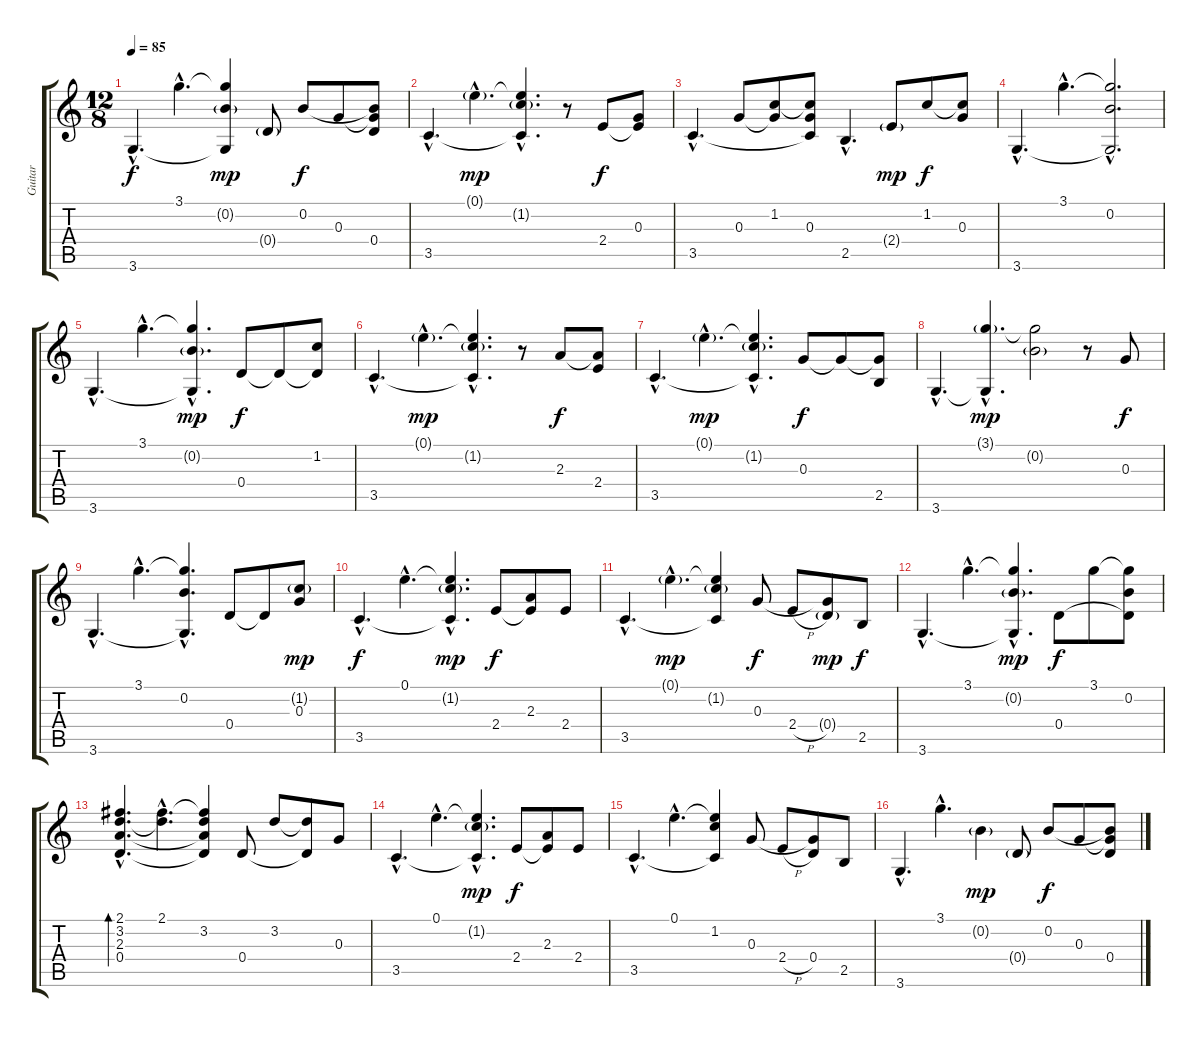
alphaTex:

\track ("Guitar" "Guitar") {instrument acousticguitarsteel}
\staff {score tabs}
\tuning (E4 B3 G3 D3 A2 E2) {hide}
\ts (12 8)
\tempo 85
\clef g2
\ks c
3.6{hac}.4{d dy f instrument acousticguitarsteel} 3.1{hac}.4{d} (3.1{t} 0.2{g} 3.6{t}).4{dy mp} 0.4{g}.8 0.2.8{dy f} 0.3.8 (0.2{t} 0.3{t} 0.4).8 |
3.5{hac}.4{d} 0.1{g hac}.4{d dy mp} (0.1{hac t} 1.2{g hac} 3.5{hac t}).4{d} r.8 2.4.8{dy f} (0.3 2.4{t}).8 |
3.5{hac}.4{d} 0.3.8 (1.2 0.3{t}).8 (1.2{t} 0.3 3.5{t}).8 2.5{hac}.4{d} 2.4{g}.8{dy mp} 1.2.8{dy f} (1.2{t} 0.3).8 |
3.6{hac}.4{d} 3.1{hac}.4{d} (3.1{hac t} 0.2{hac} 3.6{hac t}).2{d} |
3.6{hac}.4{d} 3.1{hac}.4{d} (3.1{hac t} 0.2{g hac} 3.6{hac t}).4{d dy mp} 0.4.8{dy f} 0.4{t}.8 (1.2 0.4{t}).8 |
3.5{hac}.4{d} 0.1{g hac}.4{d dy mp} (0.1{hac t} 1.2{g hac} 3.5{hac t}).4{d} r.8 2.3.8{dy f} (2.3{t} 2.4).8 |
3.5{hac}.4{d} 0.1{g hac}.4{d dy mp} (0.1{hac t} 1.2{g hac} 3.5{hac t}).4{d} 0.3.8{dy f} 0.3{t}.8 (0.3{t} 2.5).8 |
3.6{hac}.4{d} (3.1{g hac} 3.6{hac t}).4{d dy mp} (3.1{t} 0.2{g}).2 r.8 0.3.8{dy f} |
3.6{hac}.4{d} 3.1{hac}.4{d} (3.1{hac t} 0.2{hac} 3.6{hac t}).4{d} 0.4.8 0.4{t}.8 (1.2{g} 0.3).8{dy mp} |
3.5{hac}.4{d dy f} 0.1{hac}.4{d} (0.1{hac t} 1.2{g hac} 3.5{hac t}).4{d dy mp} 2.4.8{dy f} (2.3 2.4{t}).8 2.4.8 |
3.5{hac}.4{d} 0.1{g hac}.4{d dy mp} (0.1{t} 1.2{g} 3.5{t}).4 0.3.8{dy f} 2.4{h}.8 (0.3{t} 0.4{g}).8{dy mp} 2.5.8{dy f} |
3.6{hac}.4{d} 3.1{hac}.4{d} (3.1{hac t} 0.2{g hac} 3.6{hac t}).4{d dy mp} 0.4.8{dy f} 3.1.8 (3.1{t} 0.2 0.4{t}).8 |
(2.1{hac} 3.2{hac} 2.3{hac} 0.4{hac}).4{d bd 240} (2.1{hac} 3.2{hac t}).4{d} (2.1{t} 3.2 2.3{t} 0.4{t}).4 0.4.8 3.2.8 (3.2{t} 0.4{t}).8 0.3.8 |
3.5{hac}.4{d} 0.1{hac}.4{d} (0.1{hac t} 1.2{g hac} 3.5{hac t}).4{d dy mp} 2.4.8{dy f} (2.3 2.4{t}).8 2.4.8 |
3.5{hac}.4{d} 0.1{hac}.4{d} (0.1{t} 1.2 3.5{t}).4 0.3.8 2.4{h}.8 (0.3{t} 0.4).8 2.5.8 |
3.6{hac}.4{d} 3.1{hac}.4{d} 0.2{g}.4{dy mp} 0.4{g}.8 0.2.8{dy f} 0.3.8 (0.2{t} 0.3{t} 0.4).8
